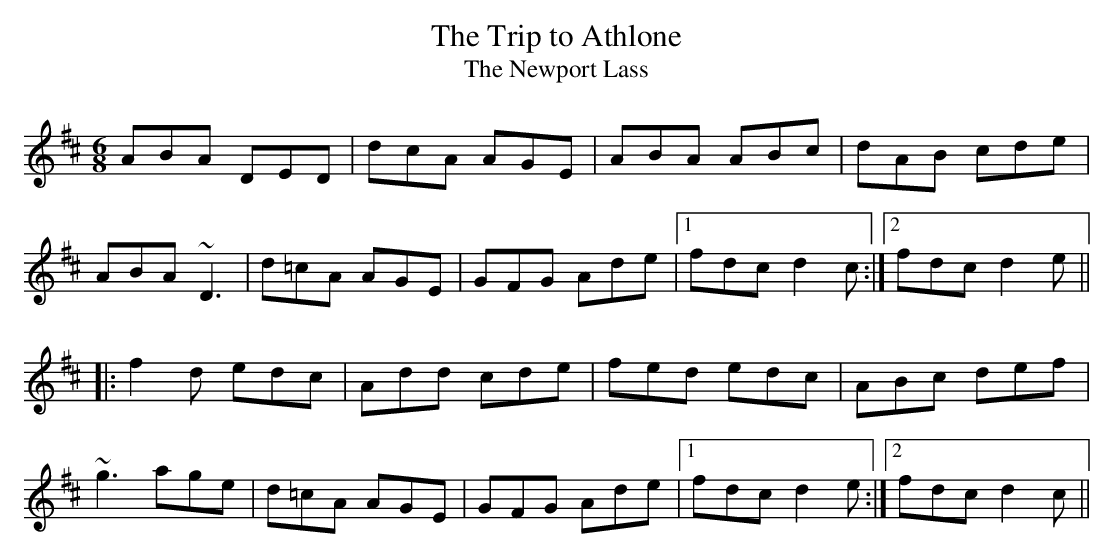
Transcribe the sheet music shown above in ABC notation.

X:1
T:Trip to Athlone, The
T:Newport Lass, The
M:6/8
K:D
ABA DED|dcA AGE|ABA ABc|dAB cde|
ABA ~D3|d=cA AGE|GFG Ade|1 fdc d2c:|2 fdc d2e||
|:f2d edc|Add cde|fed edc|ABc def|
~g3 age|d=cA AGE|GFG Ade|1 fdc d2e:|2 fdc d2c||
